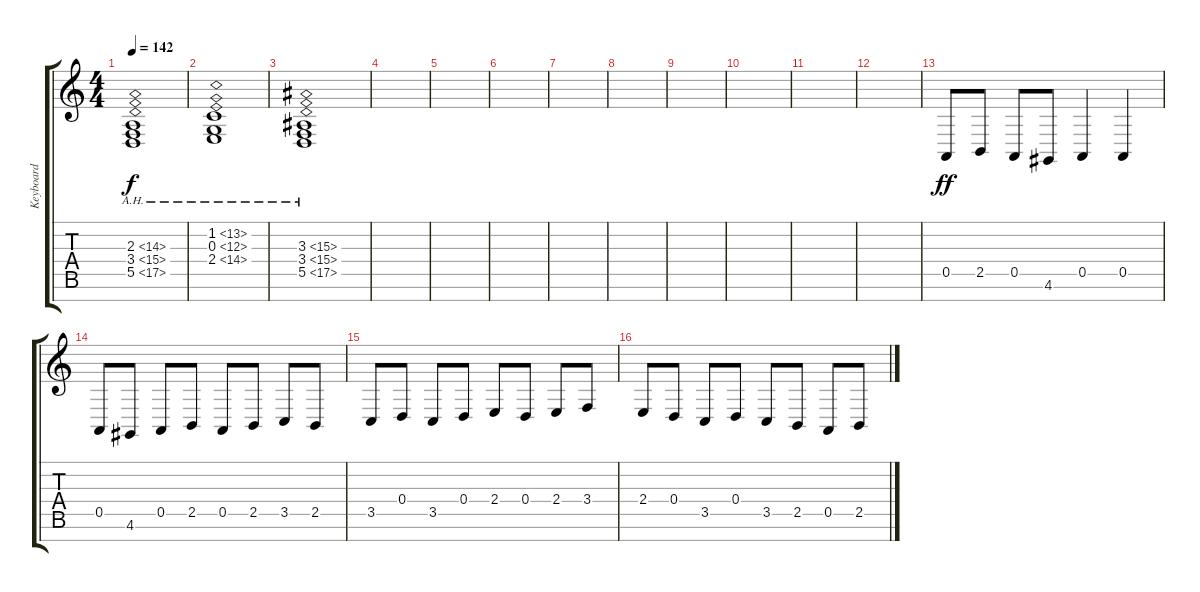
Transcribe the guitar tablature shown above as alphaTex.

\track ("Keyboard" "Keyboard") {instrument choiraahs}
\staff {score tabs}
\tuning (E4 B3 G3 D3 A2 E2 B1) {hide}
\ts (4 4)
\tempo 142
\clef g2
\ks c
(2.3{ah 12} 3.4{ah 12} 5.5{ah 12}).1{dy f} |
(1.2{ah 12} 0.3{ah 12} 2.4{ah 12}).1 |
(3.3{ah 12} 3.4{ah 12} 5.5{ah 12}).1 |
|
|
|
|
|
|
|
|
|
0.5.8{dy ff instrument drawbarorgan} 2.5.8 0.5.8 4.6.8 0.5.4 0.5.4 |
0.5.8 4.6.8 0.5.8 2.5.8 0.5.8 2.5.8 3.5.8 2.5.8 |
3.5.8 0.4.8 3.5.8 0.4.8 2.4.8 0.4.8 2.4.8 3.4.8 |
2.4.8 0.4.8 3.5.8 0.4.8 3.5.8 2.5.8 0.5.8 2.5.8
